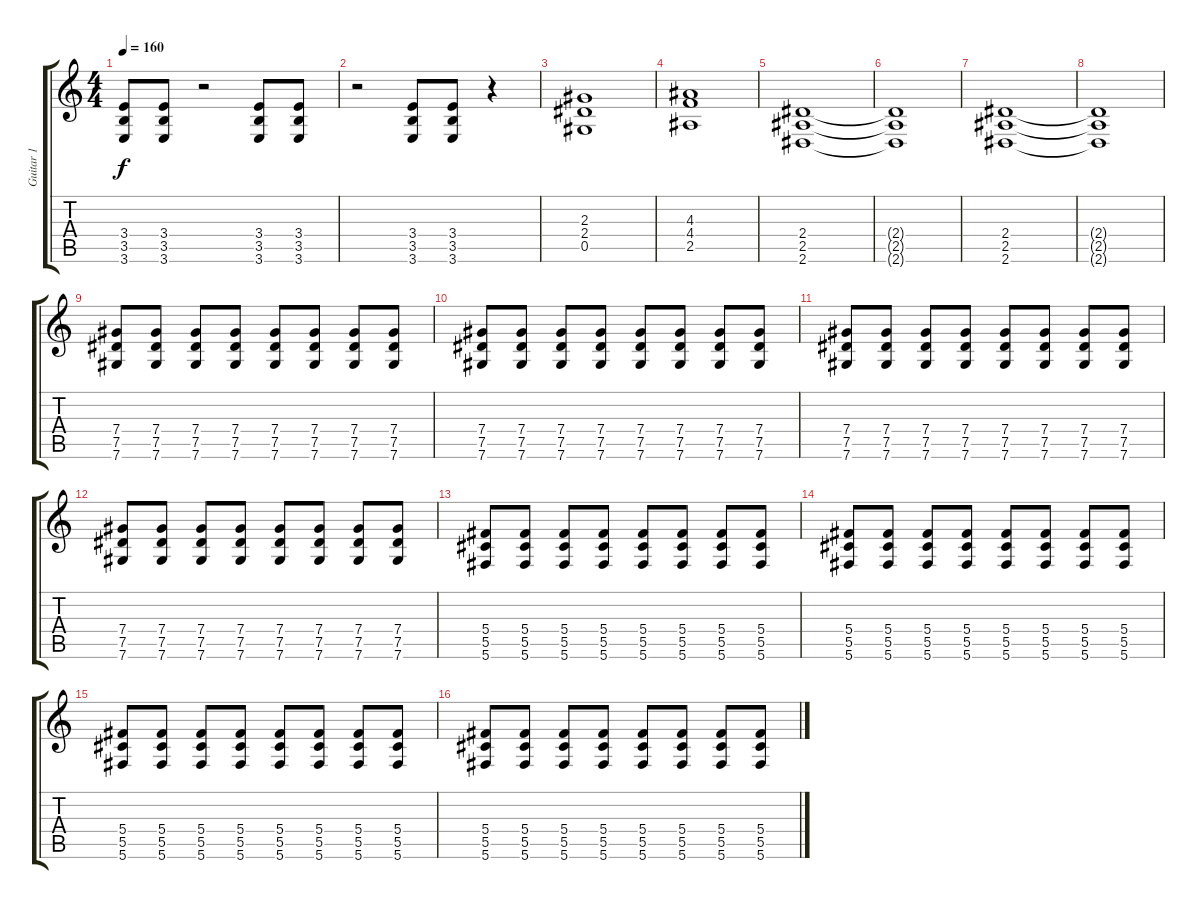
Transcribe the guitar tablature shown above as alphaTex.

\track ("Guitar 1" "Guitar 1") {instrument distortionguitar}
\staff {score tabs}
\tuning (Eb4 Bb3 Gb3 Db3 Ab2 Db2) {hide}
\ts (4 4)
\tempo 160
\clef g2
\ks c
(3.4 3.5 3.6).8{dy f} (3.4 3.5 3.6).8 r.2 (3.4 3.5 3.6).8 (3.4 3.5 3.6).8 |
r.2 (3.4 3.5 3.6).8 (3.4 3.5 3.6).8 r.4 |
(2.3 2.4 0.5).1 |
(4.3 4.4 2.5).1 |
(2.4 2.5 2.6).1 |
(2.4{t} 2.5{t} 2.6{t}).1 |
(2.4 2.5 2.6).1 |
(2.4{t} 2.5{t} 2.6{t}).1 |
(7.4 7.5 7.6).8 (7.4 7.5 7.6).8 (7.4 7.5 7.6).8 (7.4 7.5 7.6).8 (7.4 7.5 7.6).8 (7.4 7.5 7.6).8 (7.4 7.5 7.6).8 (7.4 7.5 7.6).8 |
(7.4 7.5 7.6).8 (7.4 7.5 7.6).8 (7.4 7.5 7.6).8 (7.4 7.5 7.6).8 (7.4 7.5 7.6).8 (7.4 7.5 7.6).8 (7.4 7.5 7.6).8 (7.4 7.5 7.6).8 |
(7.4 7.5 7.6).8 (7.4 7.5 7.6).8 (7.4 7.5 7.6).8 (7.4 7.5 7.6).8 (7.4 7.5 7.6).8 (7.4 7.5 7.6).8 (7.4 7.5 7.6).8 (7.4 7.5 7.6).8 |
(7.4 7.5 7.6).8 (7.4 7.5 7.6).8 (7.4 7.5 7.6).8 (7.4 7.5 7.6).8 (7.4 7.5 7.6).8 (7.4 7.5 7.6).8 (7.4 7.5 7.6).8 (7.4 7.5 7.6).8 |
(5.4 5.5 5.6).8 (5.4 5.5 5.6).8 (5.4 5.5 5.6).8 (5.4 5.5 5.6).8 (5.4 5.5 5.6).8 (5.4 5.5 5.6).8 (5.4 5.5 5.6).8 (5.4 5.5 5.6).8 |
(5.4 5.5 5.6).8 (5.4 5.5 5.6).8 (5.4 5.5 5.6).8 (5.4 5.5 5.6).8 (5.4 5.5 5.6).8 (5.4 5.5 5.6).8 (5.4 5.5 5.6).8 (5.4 5.5 5.6).8 |
(5.4 5.5 5.6).8 (5.4 5.5 5.6).8 (5.4 5.5 5.6).8 (5.4 5.5 5.6).8 (5.4 5.5 5.6).8 (5.4 5.5 5.6).8 (5.4 5.5 5.6).8 (5.4 5.5 5.6).8 |
(5.4 5.5 5.6).8 (5.4 5.5 5.6).8 (5.4 5.5 5.6).8 (5.4 5.5 5.6).8 (5.4 5.5 5.6).8 (5.4 5.5 5.6).8 (5.4 5.5 5.6).8 (5.4 5.5 5.6).8
